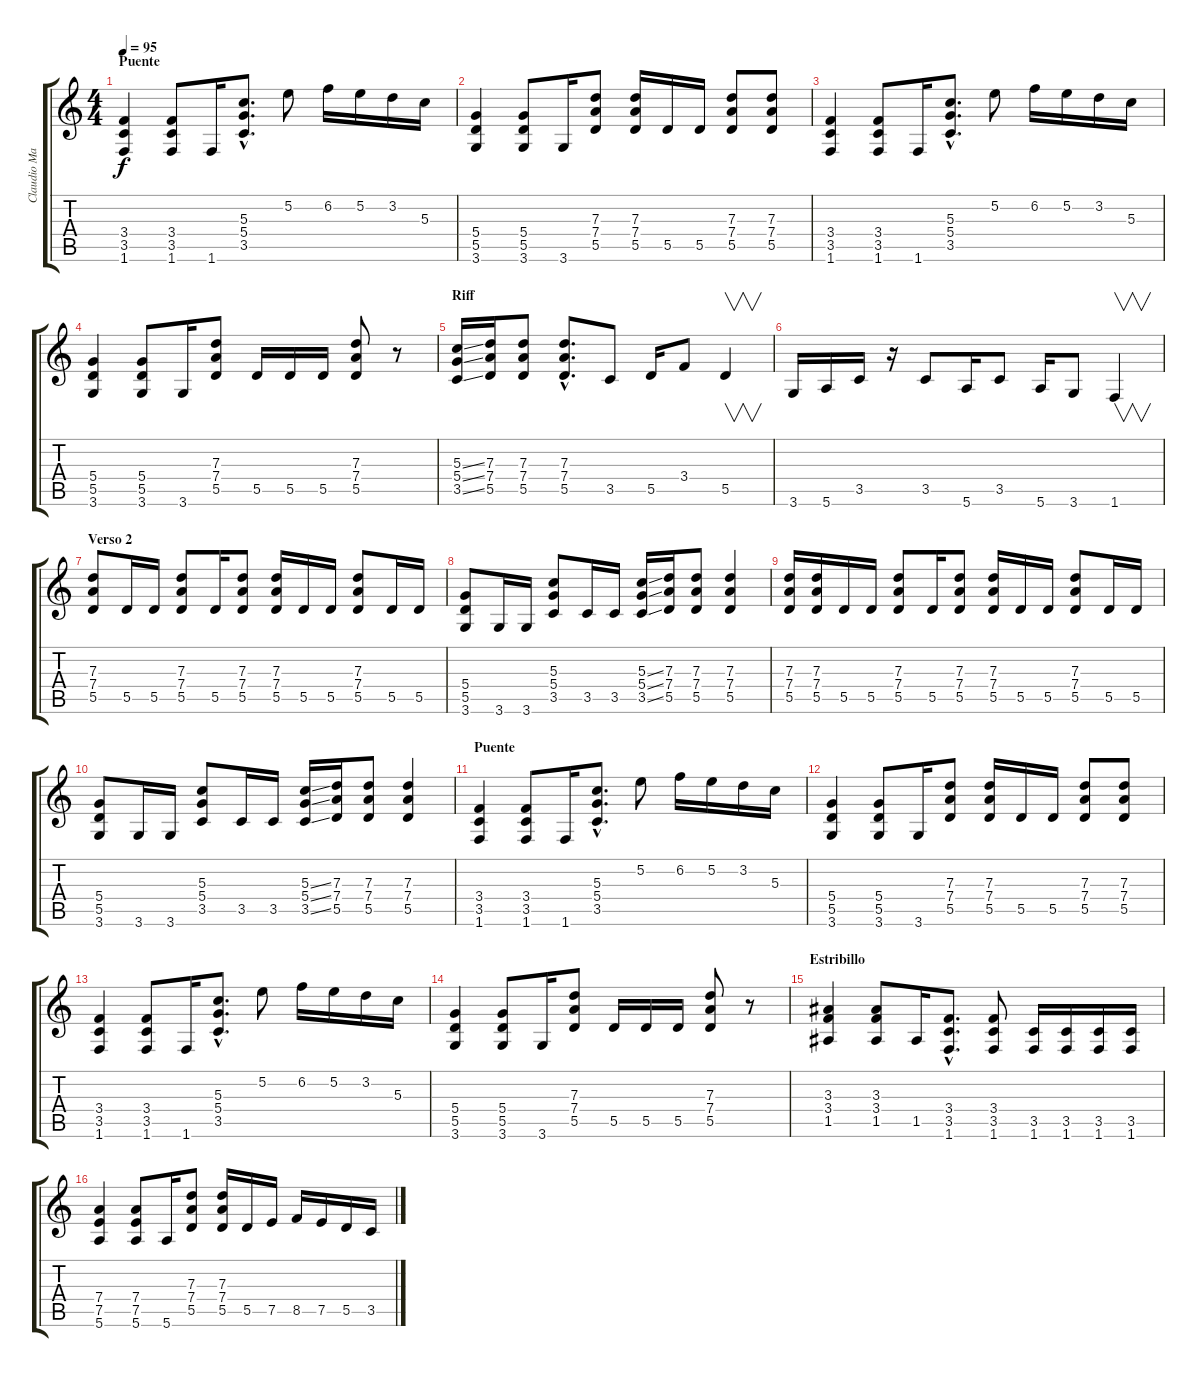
\track ("Claudio Marciello (Gtr 1)" "Claudio Ma") {instrument overdrivenguitar}
\staff {score tabs}
\tuning (E4 B3 G3 D3 A2 E2) {hide}
\ts (4 4)
\section ("" "Puente")
\tempo 95
\clef g2
\ks c
(3.4 3.5 1.6).4{dy f} (3.4 3.5 1.6).8 1.6.16 (5.3{hac} 5.4{hac} 3.5{hac}).8{d} 5.2.8 6.2.16 5.2.16 3.2.16 5.3.16 |
(5.4 5.5 3.6).4 (5.4 5.5 3.6).8 3.6.16 (7.3 7.4 5.5).8 (7.3 7.4 5.5).16 5.5.16 5.5.16 (7.3 7.4 5.5).8 (7.3 7.4 5.5).8 |
(3.4 3.5 1.6).4 (3.4 3.5 1.6).8 1.6.16 (5.3{hac} 5.4{hac} 3.5{hac}).8{d} 5.2.8 6.2.16 5.2.16 3.2.16 5.3.16 |
(5.4 5.5 3.6).4 (5.4 5.5 3.6).8 3.6.16 (7.3 7.4 5.5).8 5.5.16 5.5.16 5.5.16 (7.3 7.4 5.5).8 r.8 |
\section ("" "Riff")
(5.3{ss} 5.4{ss} 3.5{ss}).16 (7.3 7.4 5.5).16 (7.3 7.4 5.5).8 (7.3{hac} 7.4{hac} 5.5{hac}).8{d} 3.5.8 5.5.16 3.4.8 5.5.4{v} |
3.6.16 5.6.16 3.5.16 r.16 3.5.8 5.6.16 3.5.8 5.6.16 3.6.8 1.6.4{v} |
\section ("" "Verso 2")
(7.3 7.4 5.5).8 5.5.16 5.5.16 (7.3 7.4 5.5).8 5.5.16 (7.3 7.4 5.5).8 (7.3 7.4 5.5).16 5.5.16 5.5.16 (7.3 7.4 5.5).8 5.5.16 5.5.16 |
(5.4 5.5 3.6).8 3.6.16 3.6.16 (5.3 5.4 3.5).8 3.5.16 3.5.16 (5.3{ss} 5.4{ss} 3.5{ss}).16 (7.3 7.4 5.5).16 (7.3 7.4 5.5).8 (7.3 7.4 5.5).4 |
(7.3 7.4 5.5).16 (7.3 7.4 5.5).16 5.5.16 5.5.16 (7.3 7.4 5.5).8 5.5.16 (7.3 7.4 5.5).8 (7.3 7.4 5.5).16 5.5.16 5.5.16 (7.3 7.4 5.5).8 5.5.16 5.5.16 |
(5.4 5.5 3.6).8 3.6.16 3.6.16 (5.3 5.4 3.5).8 3.5.16 3.5.16 (5.3{ss} 5.4{ss} 3.5{ss}).16 (7.3 7.4 5.5).16 (7.3 7.4 5.5).8 (7.3 7.4 5.5).4 |
\section ("" "Puente")
(3.4 3.5 1.6).4 (3.4 3.5 1.6).8 1.6.16 (5.3{hac} 5.4{hac} 3.5{hac}).8{d} 5.2.8 6.2.16 5.2.16 3.2.16 5.3.16 |
(5.4 5.5 3.6).4 (5.4 5.5 3.6).8 3.6.16 (7.3 7.4 5.5).8 (7.3 7.4 5.5).16 5.5.16 5.5.16 (7.3 7.4 5.5).8 (7.3 7.4 5.5).8 |
(3.4 3.5 1.6).4 (3.4 3.5 1.6).8 1.6.16 (5.3{hac} 5.4{hac} 3.5{hac}).8{d} 5.2.8 6.2.16 5.2.16 3.2.16 5.3.16 |
(5.4 5.5 3.6).4 (5.4 5.5 3.6).8 3.6.16 (7.3 7.4 5.5).8 5.5.16 5.5.16 5.5.16 (7.3 7.4 5.5).8 r.8 |
\section ("" "Estribillo")
(3.3 3.4 1.5).4 (3.3 3.4 1.5).8 1.5.16 (3.4{hac} 3.5{hac} 1.6{hac}).8{d} (3.4 3.5 1.6).8 (3.5 1.6).16 (3.5 1.6).16 (3.5 1.6).16 (3.5 1.6).16 |
(7.4 7.5 5.6).4 (7.4 7.5 5.6).8 5.6.16 (7.3 7.4 5.5).8 (7.3 7.4 5.5).16 5.5.16 7.5.16 8.5.16 7.5.16 5.5.16 3.5.16
